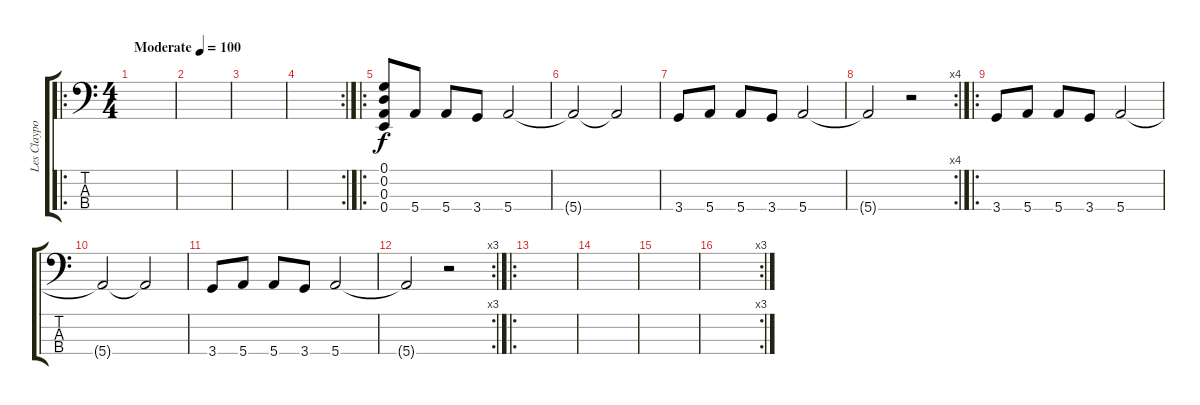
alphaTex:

\track ("Les Claypool" "Les Claypo") {instrument electricbassfinger}
\staff {score tabs}
\tuning (G2 D2 A1 E1) {hide}
\ro
\ts (4 4)
\tempo (100 "Moderate")
\clef f4
\ks c
|
|
|
\rc 2
|
\ro
(0.1 0.2 0.3 0.4).8 5.4.8 5.4.8 3.4.8 5.4.2 |
5.4{t}.2 5.4{t}.2 |
3.4.8 5.4.8 5.4.8 3.4.8 5.4.2 |
\rc 4
5.4{t}.2 r.2 |
\ro
3.4.8 5.4.8 5.4.8 3.4.8 5.4.2 |
5.4{t}.2 5.4{t}.2 |
3.4.8 5.4.8 5.4.8 3.4.8 5.4.2 |
\rc 3
5.4{t}.2 r.2 |
\ro
|
|
|
\rc 3
